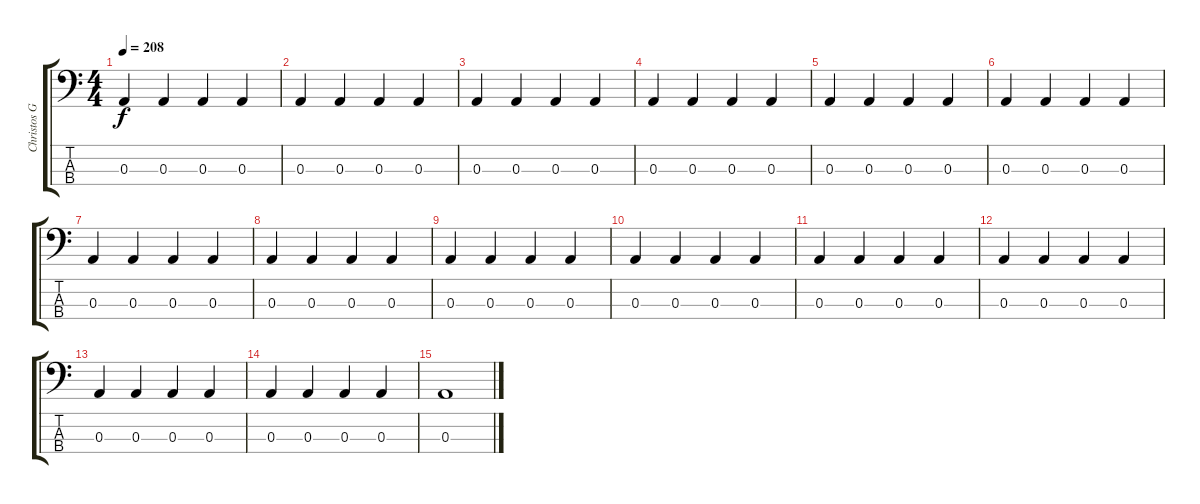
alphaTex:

\track ("Christos Giannakis" "Christos G") {instrument electricbassfinger}
\staff {score tabs}
\tuning (G2 D2 A1 E1) {hide}
\ts (4 4)
\tempo 208
\clef f4
\ks c
0.3.4{dy f} 0.3.4 0.3.4 0.3.4 |
0.3.4 0.3.4 0.3.4 0.3.4 |
0.3.4 0.3.4 0.3.4 0.3.4 |
0.3.4 0.3.4 0.3.4 0.3.4 |
0.3.4 0.3.4 0.3.4 0.3.4 |
0.3.4 0.3.4 0.3.4 0.3.4 |
0.3.4 0.3.4 0.3.4 0.3.4 |
0.3.4 0.3.4 0.3.4 0.3.4 |
0.3.4 0.3.4 0.3.4 0.3.4 |
0.3.4 0.3.4 0.3.4 0.3.4 |
0.3.4 0.3.4 0.3.4 0.3.4 |
0.3.4 0.3.4 0.3.4 0.3.4 |
0.3.4 0.3.4 0.3.4 0.3.4 |
0.3.4 0.3.4 0.3.4 0.3.4 |
0.3.1
